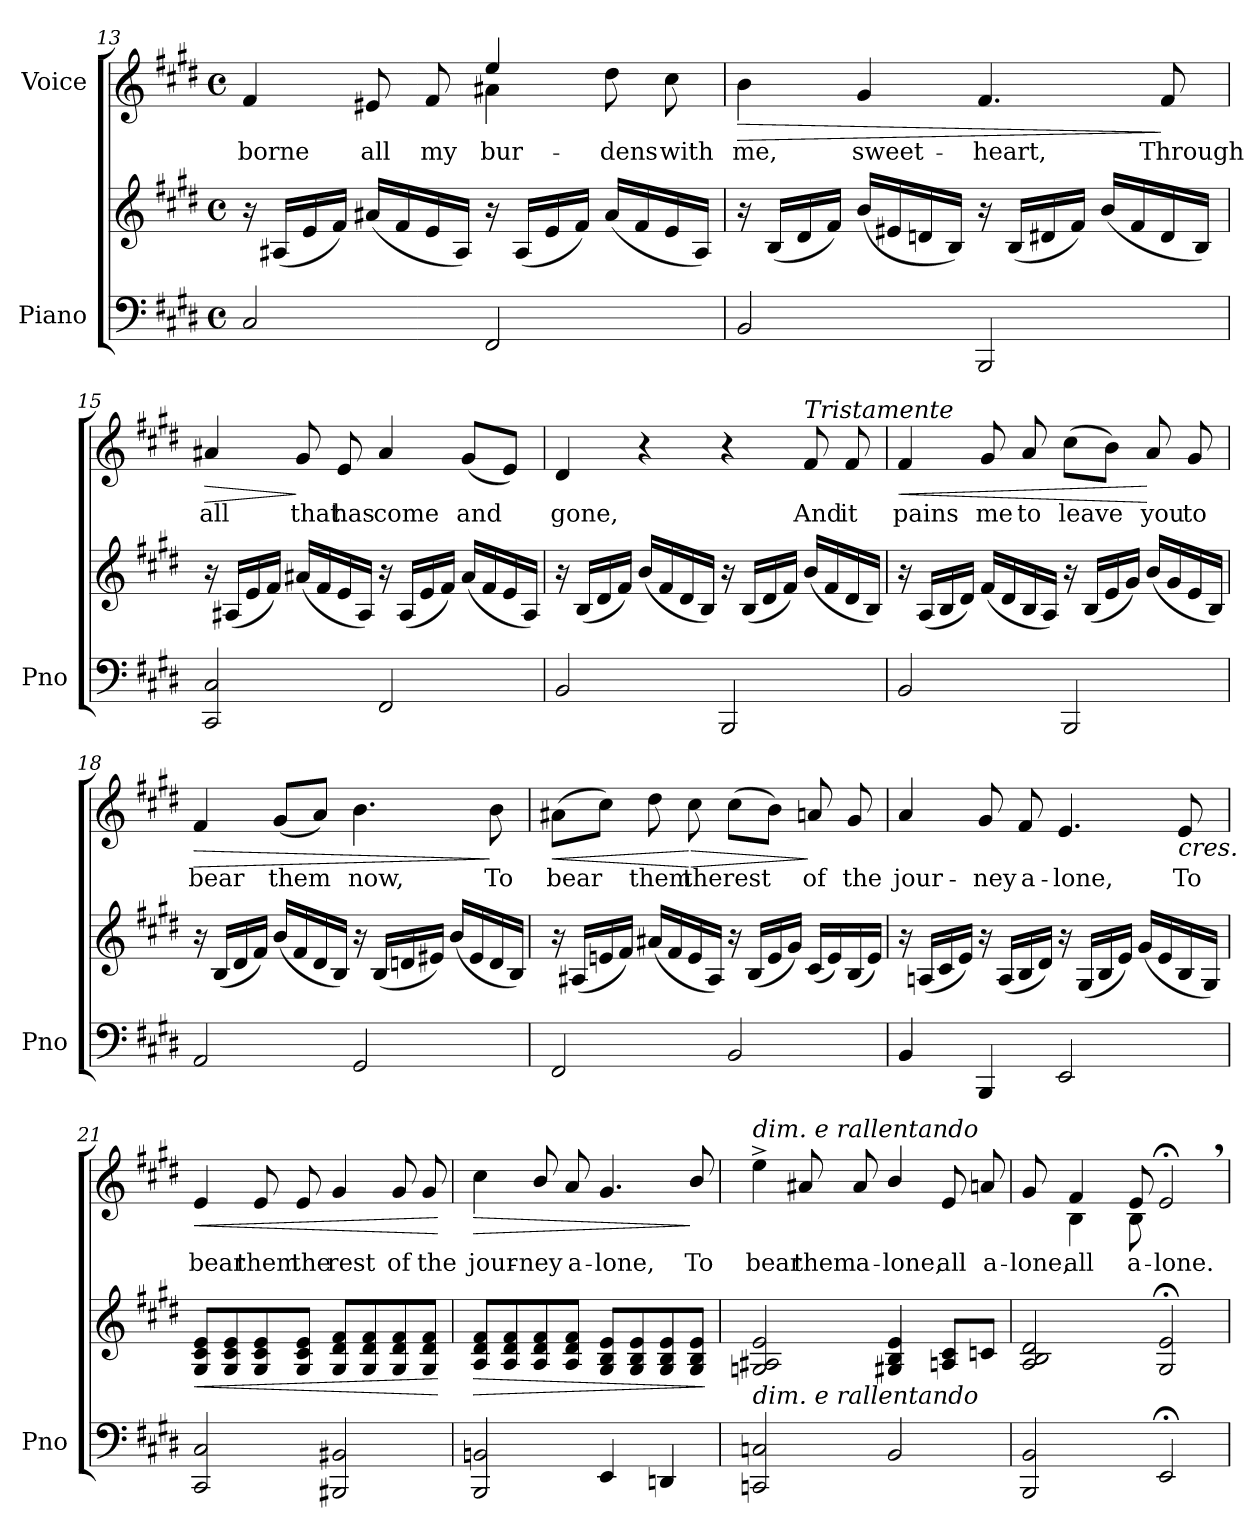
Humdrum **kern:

**kern	**kern	**dynam	**kern	**text	**dynam
*part2	*part2	*part2	*part1	*part1	*part1
*staff3	*staff2	*staff2/3	*staff1	*staff1	*staff1
*I"Piano	*	*	*I"Voice	*	*
*I'Pno	*	*	*	*	*
*clefF4	*clefG2	*	*clefG2	*	*
*k[f#c#g#d#]	*k[f#c#g#d#]	*	*k[f#c#g#d#]	*	*
*M4/4	*M4/4	*	*M4/4	*	*
*met(c)	*met(c)	*	*met(c)	*	*
=13	=13	=13	=13	=13	=13
!	!	!	!	!LO:LY:b	!
*	*	*	*^	*	*
2C#/	16r	.	4f#/	2ryy	borne	.
.	(16A#X/LL	.	.	.	.	.
.	16e/	.	.	.	.	.
.	16f#/JJ)	.	.	.	.	.
!	!	!	!	!	!LO:LY:b	!
.	(16a#X/LL	.	8e#X/	.	all	.
.	16f#/	.	.	.	.	.
!	!	!	!	!	!LO:LY:b	!
.	16e/	.	8f#/	.	my	.
.	16A#/JJ)	.	.	.	.	.
!	!	!	!	!	!LO:LY:b	!
2FF#/	16r	.	4ee/	4a#X\	bur-	.
.	(16A#/LL	.	.	.	.	.
.	16e/	.	.	.	.	.
.	16f#/JJ)	.	.	.	.	.
!	!	!	!	!	!LO:LY:b	!
.	(16a#/LL	.	8dd#\	4ryy	-dens	.
.	16f#/	.	.	.	.	.
!	!	!	!	!	!LO:LY:b	!
.	16e/	.	8cc#\	.	with	.
.	16A#/JJ)	.	.	.	.	.
*	*	*	*v	*v	*	*
!!LO:LB:g=z
=14	=14	=14	=14	=14	=14
!	!	!	!	!LO:LY:b	!LO:HP:b
2BB/	16r	.	4b\	me,	>
.	(16B/LL	.	.	.	.
.	16d#/	.	.	.	.
.	16f#/JJ)	.	.	.	.
!	!	!	!	!LO:LY:b	!
.	(16b/LL	.	4g#/	sweet-	.
.	16e#X/	.	.	.	.
.	16dn/	.	.	.	.
.	16B/JJ)	.	.	.	.
!	!	!	!	!LO:LY:b	!
2BBB/	16r	.	4.f#/	-heart,	.
.	(16B/LL	.	.	.	.
.	16d#X/	.	.	.	.
.	16f#/JJ)	.	.	.	.
.	(16b/LL	.	.	.	.
.	16f#/	.	.	.	.
!	!	!	!	!LO:LY:b	!
.	16d#/	.	8f#/	Through	]
.	16B/JJ)	.	.	.	.
!!LO:LB:g=z
=15	=15	=15	=15	=15	=15
!	!	!	!	!LO:LY:b	!LO:HP:b
2CC#/ 2C#/	16r	.	4a#X/	all	>
.	(16A#X/LL	.	.	.	.
.	16e/	.	.	.	.
.	16f#/JJ)	.	.	.	.
!	!	!	!	!LO:LY:b	!
.	(16a#X/LL	.	8g#/	that	]
.	16f#/	.	.	.	.
!	!	!	!	!LO:LY:b	!
.	16e/	.	8e/	has	.
.	16A#/JJ)	.	.	.	.
!	!	!	!	!LO:LY:b	!
2FF#/	16r	.	4a#/	come	.
.	(16A#/LL	.	.	.	.
.	16e/	.	.	.	.
.	16f#/JJ)	.	.	.	.
!	!	!	!	!LO:LY:b	!
.	(16a#/LL	.	(8g#/L	and	.
.	16f#/	.	.	.	.
.	16e/	.	8e/J)	.	.
.	16A#/JJ)	.	.	.	.
!!LO:PB:g=z
=16	=16	=16	=16	=16	=16
!	!	!	!	!LO:LY:b	!
2BB/	16r	.	4d#/	gone,	.
.	(16B/LL	.	.	.	.
.	16d#/	.	.	.	.
.	16f#/JJ)	.	.	.	.
.	(16b/LL	.	4r	.	.
.	16f#/	.	.	.	.
.	16d#/	.	.	.	.
.	16B/JJ)	.	.	.	.
2BBB/	16r	.	4r	.	.
.	(16B/LL	.	.	.	.
.	16d#/	.	.	.	.
.	16f#/JJ)	.	.	.	.
!	!	!	!LO:TX:a:i:t=Tristamente	!	!
!	!	!	!	!LO:LY:b	!
.	(16b/LL	.	8f#/	And	.
.	16f#/	.	.	.	.
!	!	!	!	!LO:LY:b	!
.	16d#/	.	8f#/	it	.
.	16B/JJ)	.	.	.	.
!!LO:LB:g=z
=17	=17	=17	=17	=17	=17
!	!	!	!	!LO:LY:b	!LO:HP:b
2BB/	16r	.	4f#/	pains	<
.	(16A/LL	.	.	.	.
.	16B/	.	.	.	.
.	16d#/JJ)	.	.	.	.
!	!	!	!	!LO:LY:b	!
.	(16f#/LL	.	8g#/	me	.
.	16d#/	.	.	.	.
!	!	!	!	!LO:LY:b	!
.	16B/	.	8a/	to	.
.	16A/JJ)	.	.	.	.
!	!	!	!	!LO:LY:b	!
2BBB/	16r	.	(8cc#\L	leave	.
.	(16B/LL	.	.	.	.
.	16e/	.	8b\J)	.	.
.	16g#/JJ)	.	.	.	.
!	!	!	!	!LO:LY:b	!
.	(16b/LL	.	8a/	you	[
.	16g#/	.	.	.	.
!	!	!	!	!LO:LY:b	!
.	16e/	.	8g#/	to	.
.	16B/JJ)	.	.	.	.
!!LO:PB:g=z
=18	=18	=18	=18	=18	=18
!	!	!	!	!LO:LY:b	!LO:HP:b
2AA/	16r	.	4f#/	bear	>
.	(16B/LL	.	.	.	.
.	16d#/	.	.	.	.
.	16f#/JJ)	.	.	.	.
!	!	!	!	!LO:LY:b	!
.	(16b/LL	.	(8g#/L	them	.
.	16f#/	.	.	.	.
.	16d#/	.	8a/J)	.	.
.	16B/JJ)	.	.	.	.
!	!	!	!	!LO:LY:b	!
2GG#/	16r	.	4.b\	now,	.
.	(16B/LL	.	.	.	.
.	16dn/	.	.	.	.
.	16e#X/JJ)	.	.	.	.
.	(16b/LL	.	.	.	.
.	16e#/	.	.	.	.
!	!	!	!	!LO:LY:b	!
.	16d/	.	8b\	To	]
.	16B/JJ)	.	.	.	.
!!LO:LB:g=z
=19	=19	=19	=19	=19	=19
!	!	!	!	!LO:LY:b	!LO:HP:b
2FF#/	16r	.	(8a#X\L	bear	<
.	(16A#X/LL	.	.	.	.
.	16en/	.	8cc#\J)	.	.
.	16f#/JJ)	.	.	.	.
!	!	!	!	!LO:LY:b	!
.	(16a#X/LL	.	8dd#\	them	.
.	16f#/	.	.	.	.
!	!	!	!	!LO:LY:b	!LO:HP:n=1:b
.	16e/	.	8cc#\	the	[ >
.	16A#/JJ)	.	.	.	.
!	!	!	!	!LO:LY:b	!
2BB/	16r	.	(8cc#\L	rest	.
.	(16B/LL	.	.	.	.
.	16e/	.	8b\J)	.	.
.	16g#/JJ)	.	.	.	.
!	!	!	!	!LO:LY:b	!
.	(16c#/LL	.	8an/	of	]
.	16e/)	.	.	.	.
!	!	!	!	!LO:LY:b	!
.	(16B/	.	8g#/	the	.
.	16e/JJ)	.	.	.	.
!!LO:LB:g=z
=20	=20	=20	=20	=20	=20
!	!	!	!	!LO:LY:b	!
4BB/	16r	.	4a/	jour-	.
.	(16An/LL	.	.	.	.
.	16c#/	.	.	.	.
.	16e/JJ)	.	.	.	.
!	!	!	!	!LO:LY:b	!
4BBB/	16r	.	8g#/	-ney	.
.	(16A/LL	.	.	.	.
!	!	!	!	!LO:LY:b	!
.	16B/	.	8f#/	a-	.
.	16d#/JJ)	.	.	.	.
!	!	!	!	!LO:LY:b	!
2EE/	16r	.	4.e/	-lone,	.
.	(16G#/LL	.	.	.	.
.	16B/	.	.	.	.
.	16e/JJ)	.	.	.	.
.	(16g#/LL	.	.	.	.
.	16e/	.	.	.	.
!	!	!	!LO:TX:b:i:t=cres.	!	!
!	!	!	!	!LO:LY:b	!
.	16B/	.	8e/	To	.
.	16G#/JJ)	.	.	.	.
=21	=21	=21	=21	=21	=21
!	!	!LO:HP:b	!	!LO:LY:b	!LO:HP:b
2CC#/ 2C#/	8G#/ 8c#/ 8e/L	<	4e/	bear	<
.	8G#/ 8c#/ 8e/	.	.	.	.
!	!	!	!	!LO:LY:b	!
.	8G#/ 8c#/ 8e/	.	8e/	them	.
!	!	!	!	!LO:LY:b	!
.	8G#/ 8c#/ 8e/J	.	8e/	the	.
!	!	!	!	!LO:LY:b	!
2BBB#X/ 2BB#X/	8G#/ 8d#/ 8f#/L	.	4g#/	rest	.
.	8G#/ 8d#/ 8f#/	.	.	.	.
!	!	!	!	!LO:LY:b	!
.	8G#/ 8d#/ 8f#/	.	8g#/	of	.
!	!	!	!	!LO:LY:b	!
.	8G#/ 8d#/ 8f#/J	.	8g#/	the	.
.	.	[	.	.	[
!!LO:LB:g=z
=22	=22	=22	=22	=22	=22
!	!	!LO:HP:b	!	!LO:LY:b	!LO:HP:b
2BBB/ 2BBn/	8A/ 8d#/ 8f#/L	>	4cc#\	jour-	>
.	8A/ 8d#/ 8f#/	.	.	.	.
!	!	!	!	!LO:LY:b	!
.	8A/ 8d#/ 8f#/	.	8b/	-ney	.
!	!	!	!	!LO:LY:b	!
.	8A/ 8d#/ 8f#/J	.	8a/	a-	.
!	!	!	!	!LO:LY:b	!
4EE/	8G#/ 8B/ 8e/L	.	4.g#/	-lone,	.
.	8G#/ 8B/ 8e/	.	.	.	.
4DDn/	8G#/ 8B/ 8e/	.	.	.	.
!	!	!	!	!LO:LY:b	!
.	8G#/ 8B/ 8e/J	.	8b/	To	]
.	.	]	.	.	.
=23	=23	=23	=23	=23	=23
!	!	!	!LO:TX:a:i:t=dim.  e  rallentando	!	!
!	!LO:TX:b:i:t=dim.  e  rallentando	!	!	!	!
!	!	!	!	!LO:LY:b	!
2CCn/ 2Cn/	2Gn/ 2A#X/ 2e/	.	4ee^\	bear	.
!	!	!	!	!LO:LY:b	!
.	.	.	8a#X/	them	.
!	!	!	!	!LO:LY:b	!
.	.	.	8a#/	a-	.
!	!	!	!	!LO:LY:b	!
2BB/	4G#X/ 4B/ 4e/	.	4b/	-lone,	.
!	!	!	!	!LO:LY:b	!
.	8An/ 8c#/L	.	8e/	all	.
!	!	!	!	!LO:LY:b	!
.	8cn/J	.	8an/	a-	.
=24	=24	=24	=24	=24	=24
*	*^	*	*	*	*
!	!	!	!	!	!LO:LY:b	!
*	*	*	*	*^	*	*
2BBB/ 2BB/	2A/ 2B/ 2d#/	4ryy	.	8g#/	8ryy	-lone,	.
!	!	!	!	!	!	!LO:LY:b	!
.	.	.	.	4f#/	4B\	all	.
.	.	8ryy	.	.	.	.	.
!	!	!	!	!	!	!LO:LY:b	!
.	.	8ryy	.	8e/	8B\	a-	.
!	!	!	!	!	!	!LO:LY:b	!
2EE;</	2G#/;< 2e/;<	2ryy	.	2e;<,/	2ryy	-lone.	.
*	*v	*v	*	*	*	*	*
*	*	*	*v	*v	*	*
=	=	=	=	=	=
*-	*-	*-	*-	*-	*-
